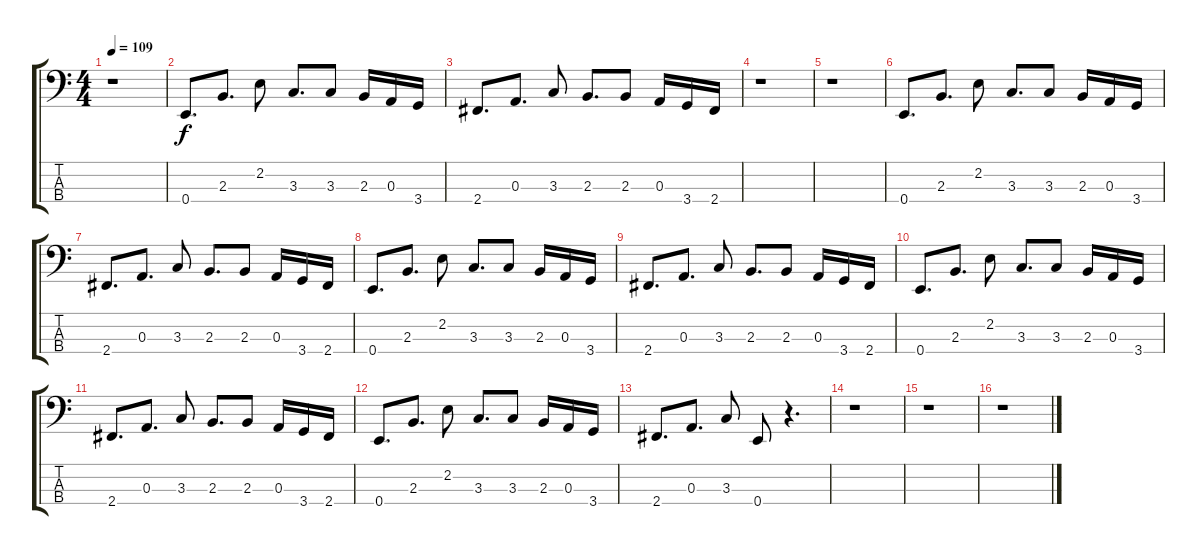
\track "" {instrument fretlessbass}
\staff {score tabs}
\tuning (G2 D2 A1 E1) {hide}
\ts (4 4)
\tempo 109
\clef f4
\ks c
r.1{dy f} |
0.4.8{d} 2.3.8{d} 2.2.8 3.3.8{d} 3.3.8 2.3.16 0.3.16 3.4.16 |
2.4.8{d} 0.3.8{d} 3.3.8 2.3.8{d} 2.3.8 0.3.16 3.4.16 2.4.16 |
r.1 |
r.1 |
0.4.8{d} 2.3.8{d} 2.2.8 3.3.8{d} 3.3.8 2.3.16 0.3.16 3.4.16 |
2.4.8{d} 0.3.8{d} 3.3.8 2.3.8{d} 2.3.8 0.3.16 3.4.16 2.4.16 |
0.4.8{d} 2.3.8{d} 2.2.8 3.3.8{d} 3.3.8 2.3.16 0.3.16 3.4.16 |
2.4.8{d} 0.3.8{d} 3.3.8 2.3.8{d} 2.3.8 0.3.16 3.4.16 2.4.16 |
0.4.8{d} 2.3.8{d} 2.2.8 3.3.8{d} 3.3.8 2.3.16 0.3.16 3.4.16 |
2.4.8{d} 0.3.8{d} 3.3.8 2.3.8{d} 2.3.8 0.3.16 3.4.16 2.4.16 |
0.4.8{d} 2.3.8{d} 2.2.8 3.3.8{d} 3.3.8 2.3.16 0.3.16 3.4.16 |
2.4.8{d} 0.3.8{d} 3.3.8 0.4.8 r.4{d} |
r.1 |
r.1 |
r.1
